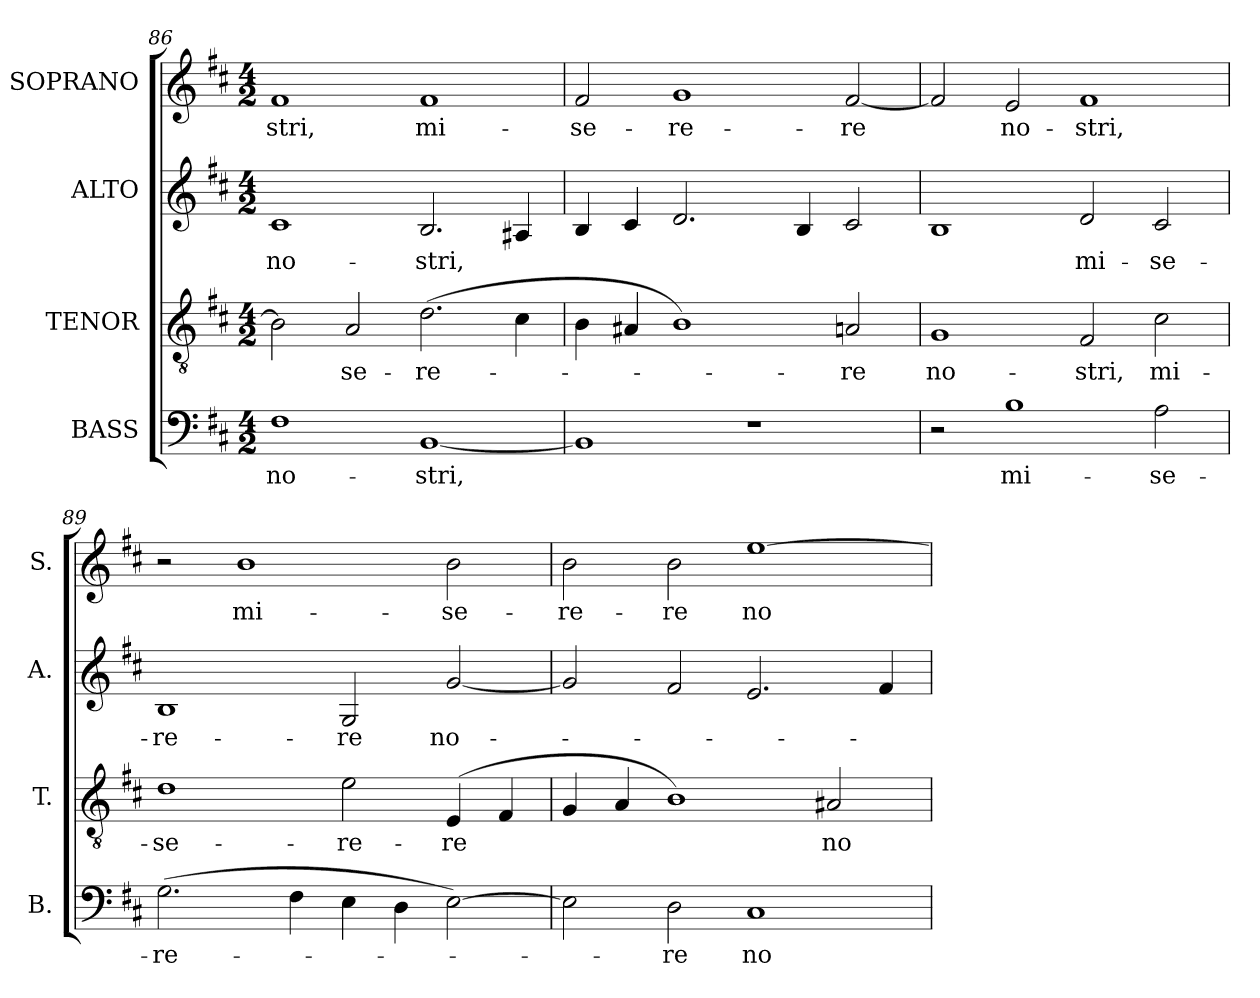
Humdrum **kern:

**kern	**text	**kern	**text	**kern	**text	**kern	**text
*part4	*part4	*part3	*part3	*part2	*part2	*part1	*part1
*staff4	*staff4	*staff3	*staff3	*staff2	*staff2	*staff1	*staff1
*I"BASS	*	*I"TENOR	*	*I"ALTO	*	*I"SOPRANO	*
*I'B.	*	*I'T.	*	*I'A.	*	*I'S.	*
*clefF4	*	*clefGv2	*	*clefG2	*	*clefG2	*
*	*	*ITrd7c12	*	*	*	*	*
*k[f#c#]	*	*k[f#c#]	*	*k[f#c#]	*	*k[f#c#]	*
*D:	*	*D:	*	*D:	*	*D:	*
*M4/2	*	*M4/2	*	*M4/2	*	*M4/2	*
=86	=86	=86	=86	=86	=86	=86	=86
!	!LO:LY:b:color=#000000	!	!	!	!	!	!
!	!	!	!	!	!LO:LY:b:color=#000000	!	!
!	!	!	!	!	!	!	!LO:LY:b:color=#000000
1F#i	no-	2BBi\]	.	1c#i	no-	1f#i	-stri,
!	!	!	!LO:LY:b:color=#000000	!	!	!	!
.	.	2AAi/	-se-	.	.	.	.
!	!LO:LY:b:color=#000000	!	!	!	!	!	!
!	!	!	!LO:LY:b:color=#000000	!	!	!	!
!	!	!	!	!	!LO:LY:b:color=#000000	!	!
!	!	!	!	!	!	!	!LO:LY:b:color=#000000
[1BBi	-stri,	(2.Di\	-re-	2.Bi/	-stri,	1f#i	mi-
.	.	4C#i\	.	4A#Xi/	.	.	.
=87	=87	=87	=87	=87	=87	=87	=87
!	!	!	!	!	!	!	!LO:LY:b:color=#000000
1BBi]	.	4BBi\	.	4Bi/	.	2f#i/	-se-
.	.	4AA#Xi/	.	4c#i/	.	.	.
!	!	!	!	!	!	!	!LO:LY:b:color=#000000
.	.	1BBi)	.	2.di/	.	1gi	-re-
1r	.	.	.	.	.	.	.
.	.	.	.	4Bi/	.	.	.
!	!	!	!LO:LY:b:color=#000000	!	!	!	!
!	!	!	!	!	!	!	!LO:LY:b:color=#000000
.	.	2AAni/	-re	2c#i/	.	[2f#i/	-re
!!LO:LB:g=z
=88	=88	=88	=88	=88	=88	=88	=88
!	!	!	!LO:LY:b:color=#000000	!	!	!	!
2r	.	1GGi	no-	1Bi	.	2f#i/]	.
!	!LO:LY:b:color=#000000	!	!	!	!	!	!
!	!	!	!	!	!	!	!LO:LY:b:color=#000000
1Bi	mi-	.	.	.	.	2ei/	no-
!	!	!	!LO:LY:b:color=#000000	!	!	!	!
!	!	!	!	!	!LO:LY:b:color=#000000	!	!
!	!	!	!	!	!	!	!LO:LY:b:color=#000000
.	.	2FF#i/	-stri,	2di/	mi-	1f#i	-stri,
!	!LO:LY:b:color=#000000	!	!	!	!	!	!
!	!	!	!LO:LY:b:color=#000000	!	!	!	!
!	!	!	!	!	!LO:LY:b:color=#000000	!	!
2Ai\	-se-	2C#i\	mi-	2c#i/	-se-	.	.
=89	=89	=89	=89	=89	=89	=89	=89
!	!LO:LY:b:color=#000000	!	!	!	!	!	!
!	!	!	!LO:LY:b:color=#000000	!	!	!	!
!	!	!	!	!	!LO:LY:b:color=#000000	!	!
(2.Gi\	-re-	1Di	-se-	1Bi	-re-	2r	.
!	!	!	!	!	!	!	!LO:LY:b:color=#000000
.	.	.	.	.	.	1bi	mi-
4F#i\	.	.	.	.	.	.	.
!	!	!	!LO:LY:b:color=#000000	!	!	!	!
!	!	!	!	!	!LO:LY:b:color=#000000	!	!
4Ei\	.	2Ei\	-re-	2Gi/	-re	.	.
4Di\	.	.	.	.	.	.	.
!	!	!	!LO:LY:b:color=#000000	!	!	!	!
!	!	!	!	!	!LO:LY:b:color=#000000	!	!
!	!	!	!	!	!	!	!LO:LY:b:color=#000000
[2Ei\)	.	(4EEi/	-re	[2gi/	no-	2bi\	-se-
.	.	4FF#i/	.	.	.	.	.
=90	=90	=90	=90	=90	=90	=90	=90
!	!	!	!	!	!	!	!LO:LY:b:color=#000000
2Ei\]	.	4GGi/	.	2gi/]	.	2bi\	-re-
.	.	4AAi/	.	.	.	.	.
!	!LO:LY:b:color=#000000	!	!	!	!	!	!
!	!	!	!	!	!	!	!LO:LY:b:color=#000000
2Di\	-re	1BBi)	.	2f#i/	.	2bi\	-re
!	!LO:LY:b:color=#000000	!	!	!	!	!	!
!	!	!	!	!	!	!	!LO:LY:b:color=#000000
1C#i	no-	.	.	2.ei/	.	[1eei	no-
!	!	!	!LO:LY:b:color=#000000	!	!	!	!
.	.	2AA#Xi/	no-	.	.	.	.
.	.	.	.	4f#i/	.	.	.
=	=	=	=	=	=	=	=
*-	*-	*-	*-	*-	*-	*-	*-
